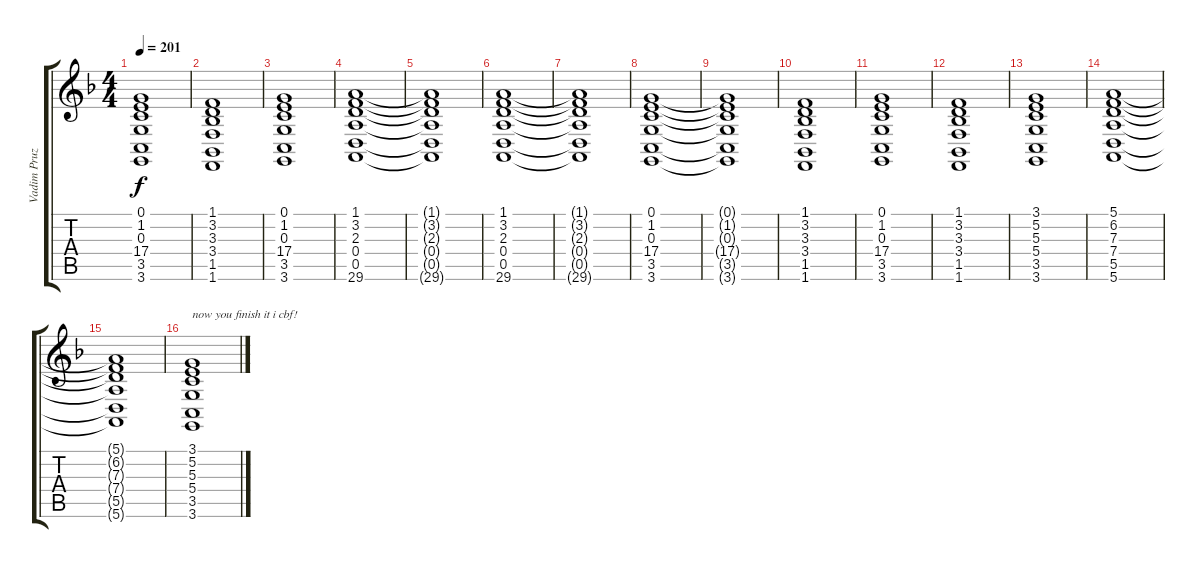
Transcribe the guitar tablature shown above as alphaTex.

\track ("Vadim Pruzhanov" "Vadim Pruz") {instrument stringensemble1}
\staff {score tabs}
\tuning (E4 B3 G3 D3 A2 E2) {hide}
\ts (4 4)
\tempo 201
\clef g2
\ks dminor
(0.1{t} 1.2{t} 0.3{t} 17.4{t} 3.5{t} 3.6{t}).1{dy f} |
(1.1 3.2 3.3 3.4 1.5 1.6).1 |
(0.1 1.2 0.3 17.4 3.5 3.6).1 |
(1.1 3.2 2.3 0.4 0.5 29.6).1 |
(1.1{t} 3.2{t} 2.3{t} 0.4{t} 0.5{t} 29.6{t}).1 |
(1.1 3.2 2.3 0.4 0.5 29.6).1 |
(1.1{t} 3.2{t} 2.3{t} 0.4{t} 0.5{t} 29.6{t}).1 |
(0.1 1.2 0.3 17.4 3.5 3.6).1 |
(0.1{t} 1.2{t} 0.3{t} 17.4{t} 3.5{t} 3.6{t}).1 |
(1.1 3.2 3.3 3.4 1.5 1.6).1 |
(0.1 1.2 0.3 17.4 3.5 3.6).1 |
(1.1 3.2 3.3 3.4 1.5 1.6).1 |
(3.1 5.2 5.3 5.4 3.5 3.6).1 |
(5.1 6.2 7.3 7.4 5.5 5.6).1 |
(5.1{t} 6.2{t} 7.3{t} 7.4{t} 5.5{t} 5.6{t}).1 |
(3.1 5.2 5.3 5.4 3.5 3.6).1{txt "now you finish it i cbf!"}
